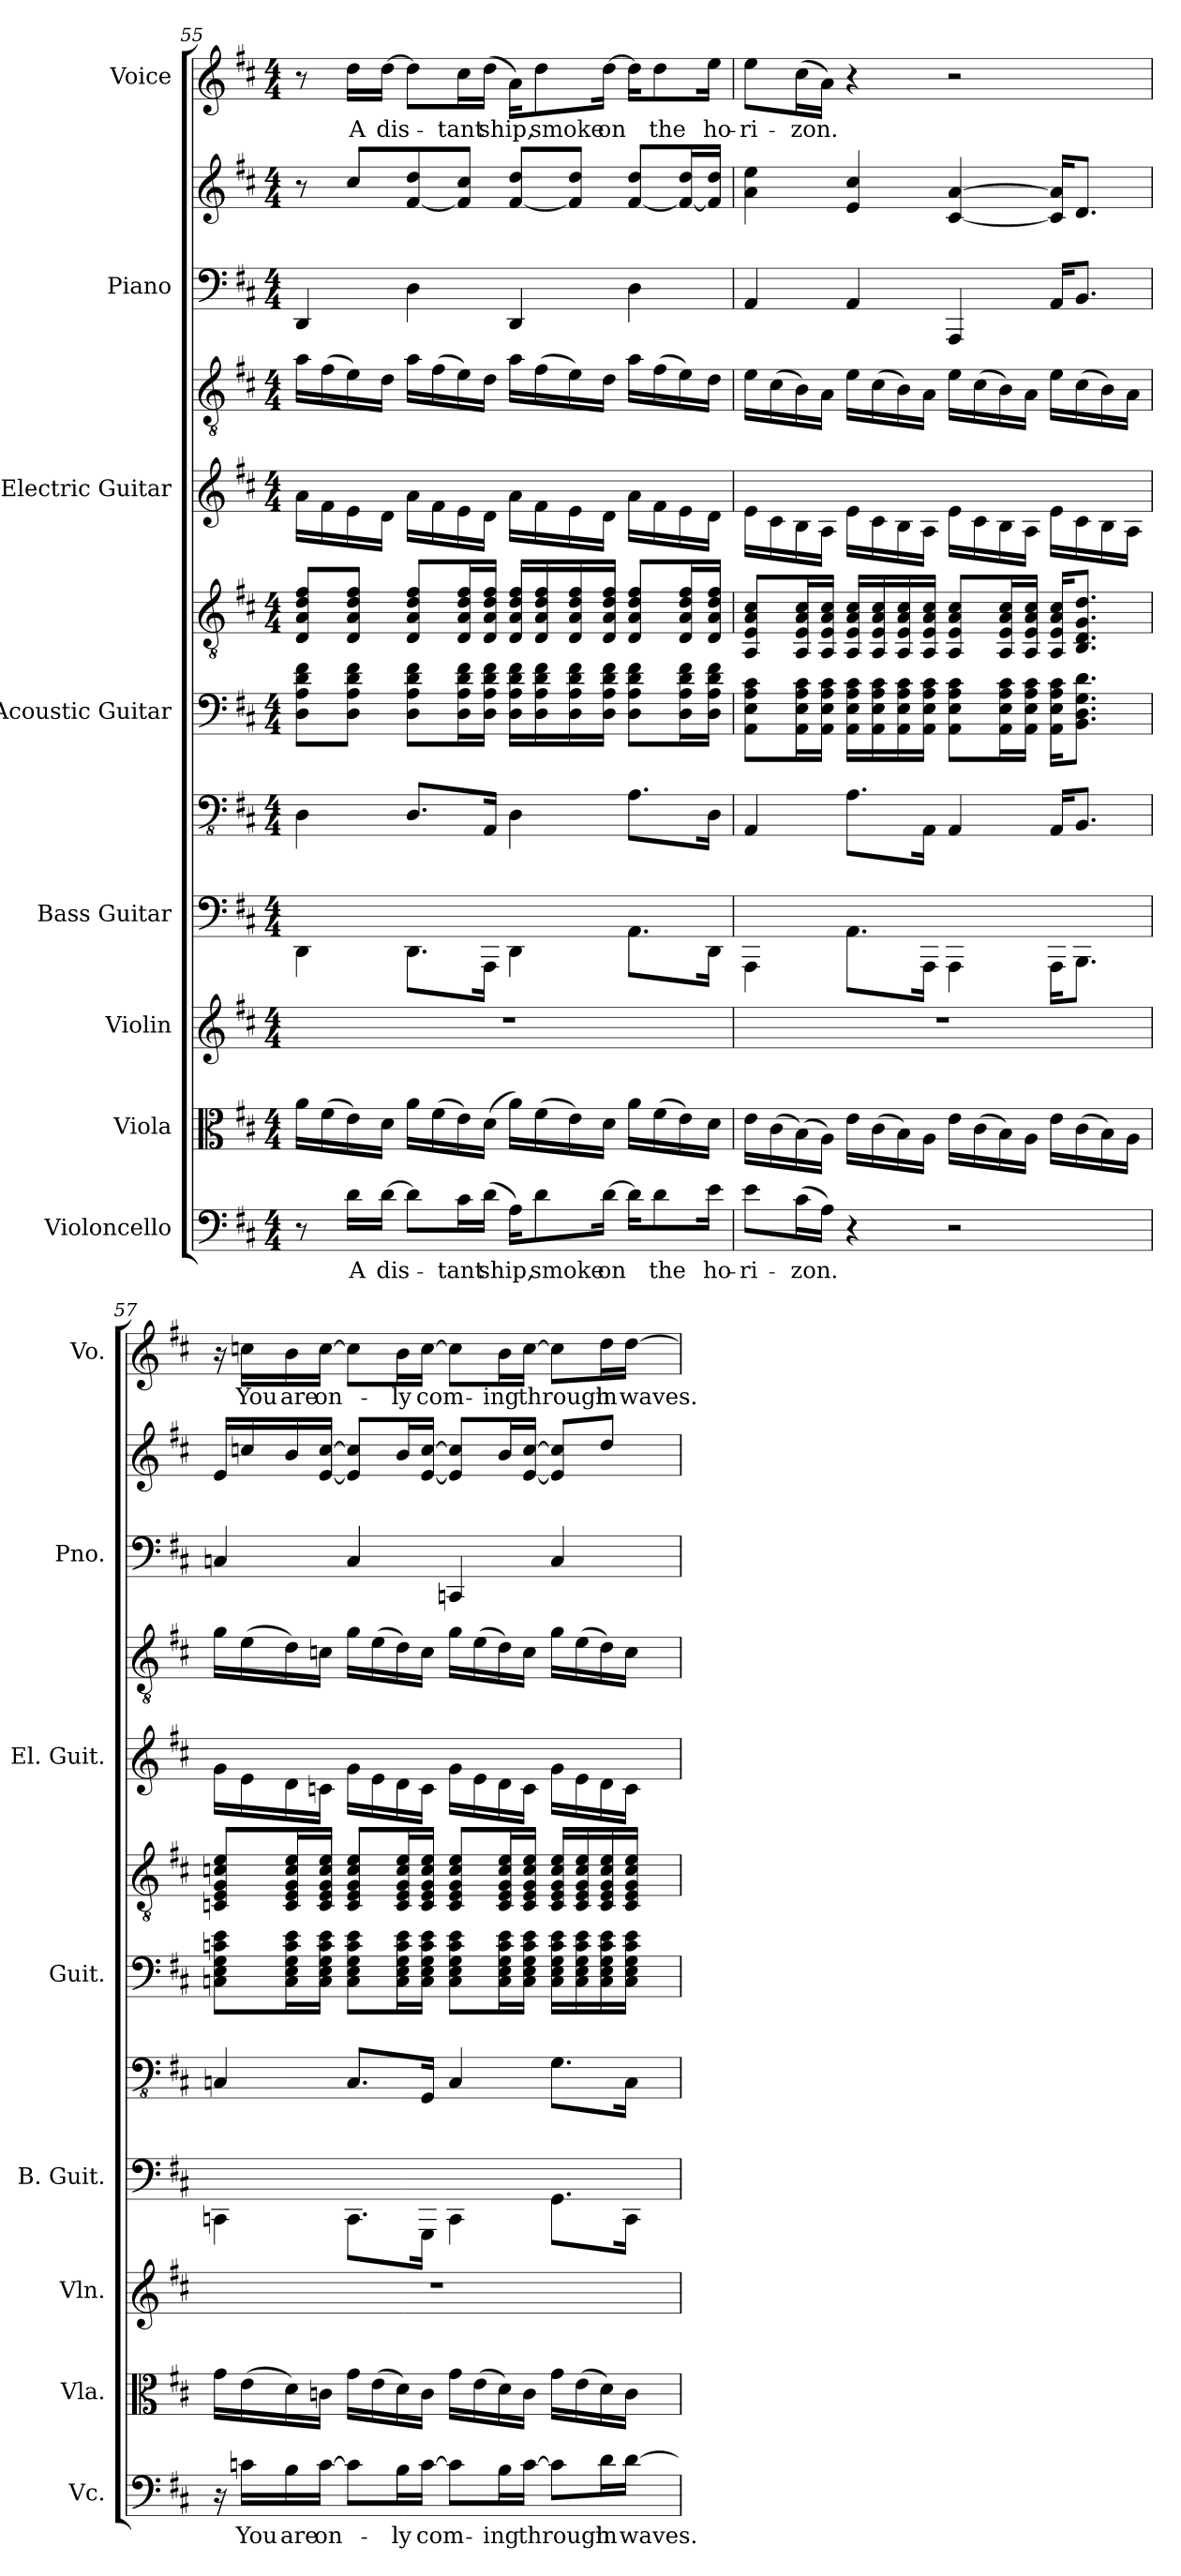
**kern	**text	**kern	**kern	**kern	**kern	**kern	**kern	**kern	**kern	**kern	**kern	**kern	**text
*part8	*part8	*part7	*part6	*part5	*part5	*part4	*part4	*part3	*part3	*part2	*part2	*part1	*part1
*staff12	*staff12	*staff11	*staff10	*staff9	*staff8	*staff7	*staff6	*staff5	*staff4	*staff3	*staff2	*staff1	*staff1
*I"Violoncello	*	*I"Viola	*I"Violin	*I"Bass Guitar	*	*I"Acoustic Guitar	*	*I"Electric Guitar	*	*I"Piano	*	*I"Voice	*
*I'Vc.	*	*I'Vla.	*I'Vln.	*I'B. Guit.	*	*I'Guit.	*	*I'El. Guit.	*	*I'Pno.	*	*I'Vo.	*
*clefF4	*	*clefC3	*clefG2	*	*clefFv4	*	*clefGv2	*	*clefGv2	*clefF4	*clefG2	*clefG2	*
*k[f#c#]	*	*k[f#c#]	*k[f#c#]	*k[f#c#]	*k[f#c#]	*k[f#c#]	*k[f#c#]	*k[f#c#]	*k[f#c#]	*k[f#c#]	*k[f#c#]	*k[f#c#]	*
*M4/4	*	*M4/4	*M4/4	*M4/4	*M4/4	*M4/4	*M4/4	*M4/4	*M4/4	*M4/4	*M4/4	*M4/4	*
=55	=55	=55	=55	=55	=55	=55	=55	=55	=55	=55	=55	=55	=55
8r	.	16a\LL	1r	4DD\	4DD\	8D\ 8A\ 8d\ 8f#\L	8D/ 8A/ 8d/ 8f#/L	16a\LL	16a\LL	4DD/	8r	8r	.
.	.	(16f#\	.	.	.	.	.	16f#\	(16f#\	.	.	.	.
16d\LL	A	16e\)	.	.	.	8D\ 8A\ 8d\ 8f#\J	8D/ 8A/ 8d/ 8f#/J	16e\	16e\)	.	8cc#/L	16dd\LL	A
[16d\JJ	dis-	16d\JJ	.	.	.	.	.	16d\JJ	16d\JJ	.	.	[16dd\JJ	dis-
8d\L]	.	16a\LL	.	8.DD\L	8.DD/L	8D\ 8A\ 8d\ 8f#\L	8D/ 8A/ 8d/ 8f#/L	16a\LL	16a\LL	4D\	[8f#/ 8dd/	8dd\L]	.
.	.	(16f#\	.	.	.	.	.	16f#\	(16f#\	.	.	.	.
16c#\L	-tant	16e\)	.	.	.	16D\ 16A\ 16d\ 16f#\L	16D/ 16A/ 16d/ 16f#/L	16e\	16e\)	.	8f#/] 8cc#/J	16cc#\L	-tant
(16d\JJ	ship,	(16d\JJ	.	16AAA\Jk	16AAA/Jk	16D\ 16A\ 16d\ 16f#\JJ	16D/ 16A/ 16d/ 16f#/JJ	16d\JJ	16d\JJ	.	.	(16dd\JJ	ship,
16A\KL)	.	16a\LL)	.	4DD\	4DD\	16D\ 16A\ 16d\ 16f#\LL	16D/ 16A/ 16d/ 16f#/LL	16a\LL	16a\LL	4DD/	[8f#/ 8dd/L	16a\KL)	.
8d\	smoke	(16f#\	.	.	.	16D\ 16A\ 16d\ 16f#\	16D/ 16A/ 16d/ 16f#/	16f#\	(16f#\	.	.	8dd\	smoke
.	.	16e\)	.	.	.	16D\ 16A\ 16d\ 16f#\	16D/ 16A/ 16d/ 16f#/	16e\	16e\)	.	8f#/] 8dd/J	.	.
[16d\Jk	on	16d\JJ	.	.	.	16D\ 16A\ 16d\ 16f#\JJ	16D/ 16A/ 16d/ 16f#/JJ	16d\JJ	16d\JJ	.	.	[16dd\Jk	on
16d\KL]	.	16a\LL	.	8.AA\L	8.AA\L	8D\ 8A\ 8d\ 8f#\L	8D/ 8A/ 8d/ 8f#/L	16a\LL	16a\LL	4D\	[8f#/ 8dd/L	16dd\KL]	.
8d\	the	(16f#\	.	.	.	.	.	16f#\	(16f#\	.	.	8dd\	the
.	.	16e\)	.	.	.	16D\ 16A\ 16d\ 16f#\L	16D/ 16A/ 16d/ 16f#/L	16e\	16e\)	.	16f#/_ 16dd/L	.	.
16e\Jk	ho-	16d\JJ	.	16DD\Jk	16DD\Jk	16D\ 16A\ 16d\ 16f#\JJ	16D/ 16A/ 16d/ 16f#/JJ	16d\JJ	16d\JJ	.	16f#/] 16dd/JJ	16ee\Jk	ho-
=56	=56	=56	=56	=56	=56	=56	=56	=56	=56	=56	=56	=56	=56
8e\L	-ri-	16e\LL	1r	4AAA\	4AAA/	8AA\ 8E\ 8A\ 8c#\L	8AA/ 8E/ 8A/ 8c#/L	16e\LL	16e\LL	4AA/	4a\ 4ee\	8ee\L	-ri-
.	.	(16c#\	.	.	.	.	.	16c#\	(16c#\	.	.	.	.
(16c#\L	-zon.	(16B\)	.	.	.	16AA\ 16E\ 16A\ 16c#\L	16AA/ 16E/ 16A/ 16c#/L	16B\	16B\)	.	.	(16cc#\L	-zon.
16A\JJ)	.	16A\JJ)	.	.	.	16AA\ 16E\ 16A\ 16c#\JJ	16AA/ 16E/ 16A/ 16c#/JJ	16A\JJ	16A\JJ	.	.	16a\JJ)	.
4r	.	16e\LL	.	8.AA\L	8.AA\L	16AA\ 16E\ 16A\ 16c#\LL	16AA/ 16E/ 16A/ 16c#/LL	16e\LL	16e\LL	4AA/	4e/ 4cc#/	4r	.
.	.	(16c#\	.	.	.	16AA\ 16E\ 16A\ 16c#\	16AA/ 16E/ 16A/ 16c#/	16c#\	(16c#\	.	.	.	.
.	.	16B\)	.	.	.	16AA\ 16E\ 16A\ 16c#\	16AA/ 16E/ 16A/ 16c#/	16B\	16B\)	.	.	.	.
.	.	16A\JJ	.	16AAA\Jk	16AAA\Jk	16AA\ 16E\ 16A\ 16c#\JJ	16AA/ 16E/ 16A/ 16c#/JJ	16A\JJ	16A\JJ	.	.	.	.
2r	.	16e\LL	.	4AAA\	4AAA/	8AA\ 8E\ 8A\ 8c#\L	8AA/ 8E/ 8A/ 8c#/L	16e\LL	16e\LL	4AAA/	[4c#/ [4a/	2r	.
.	.	(16c#\	.	.	.	.	.	16c#\	(16c#\	.	.	.	.
.	.	16B\)	.	.	.	16AA\ 16E\ 16A\ 16c#\L	16AA/ 16E/ 16A/ 16c#/L	16B\	16B\)	.	.	.	.
.	.	16A\JJ	.	.	.	16AA\ 16E\ 16A\ 16c#\JJ	16AA/ 16E/ 16A/ 16c#/JJ	16A\JJ	16A\JJ	.	.	.	.
.	.	16e\LL	.	16AAA\KL	16AAA/KL	16AA\ 16E\ 16A\ 16c#\KL	16AA/ 16E/ 16A/ 16c#/KL	16e\LL	16e\LL	16AA/KL	16c#/] 16a/]KL	.	.
.	.	(16c#\	.	8.BBB\J	8.BBB/J	8.BB\ 8.D\ 8.G\ 8.d\J	8.BB/ 8.D/ 8.G/ 8.d/J	16c#\	(16c#\	8.BB/J	8.d/J	.	.
.	.	16B\)	.	.	.	.	.	16B\	16B\)	.	.	.	.
.	.	16A\JJ	.	.	.	.	.	16A\JJ	16A\JJ	.	.	.	.
!!LO:PB:g=z
=57	=57	=57	=57	=57	=57	=57	=57	=57	=57	=57	=57	=57	=57
16r	.	16g\LL	1r	4CCn\	4CCn/	8Cn\ 8E\ 8G\ 8cn\ 8e\L	8Cn/ 8E/ 8G/ 8cn/ 8e/L	16g\LL	16g\LL	4Cn/	16e/LL	16r	.
16cn\LL	You	(16e\	.	.	.	.	.	16e\	(16e\	.	16ccn/	16ccn\LL	You
16B\	are	16d\)	.	.	.	16C\ 16E\ 16G\ 16c\ 16e\L	16C/ 16E/ 16G/ 16c/ 16e/L	16d\	16d\)	.	16b/	16b\	are
[16c\JJ	on-	16cn\JJ	.	.	.	16C\ 16E\ 16G\ 16c\ 16e\JJ	16C/ 16E/ 16G/ 16c/ 16e/JJ	16cn\JJ	16cn\JJ	.	[16e/ [16cc/JJ	[16cc\JJ	on-
8c\L]	.	16g\LL	.	8.CC\L	8.CC/L	8C\ 8E\ 8G\ 8c\ 8e\L	8C/ 8E/ 8G/ 8c/ 8e/L	16g\LL	16g\LL	4C/	8e/] 8cc/]L	8cc\L]	.
.	.	(16e\	.	.	.	.	.	16e\	(16e\	.	.	.	.
16B\L	-ly	16d\)	.	.	.	16C\ 16E\ 16G\ 16c\ 16e\L	16C/ 16E/ 16G/ 16c/ 16e/L	16d\	16d\)	.	16b/L	16b\L	-ly
[16c\JJ	com-	16c\JJ	.	16GGG\Jk	16GGG/Jk	16C\ 16E\ 16G\ 16c\ 16e\JJ	16C/ 16E/ 16G/ 16c/ 16e/JJ	16c\JJ	16c\JJ	.	[16e/ [16cc/JJ	[16cc\JJ	com-
8c\L]	.	16g\LL	.	4CC\	4CC/	8C\ 8E\ 8G\ 8c\ 8e\L	8C/ 8E/ 8G/ 8c/ 8e/L	16g\LL	16g\LL	4CCn/	8e/] 8cc/]L	8cc\L]	.
.	.	(16e\	.	.	.	.	.	16e\	(16e\	.	.	.	.
16B\L	-ing	16d\)	.	.	.	16C\ 16E\ 16G\ 16c\ 16e\L	16C/ 16E/ 16G/ 16c/ 16e/L	16d\	16d\)	.	16b/L	16b\L	-ing
[16c\JJ	through	16c\JJ	.	.	.	16C\ 16E\ 16G\ 16c\ 16e\JJ	16C/ 16E/ 16G/ 16c/ 16e/JJ	16c\JJ	16c\JJ	.	[16e/ [16cc/JJ	[16cc\JJ	through
8c\L]	.	16g\LL	.	8.GG\L	8.GG\L	16C\ 16E\ 16G\ 16c\ 16e\LL	16C/ 16E/ 16G/ 16c/ 16e/LL	16g\LL	16g\LL	4C/	8e/] 8cc/]L	8cc\L]	.
.	.	(16e\	.	.	.	16C\ 16E\ 16G\ 16c\ 16e\	16C/ 16E/ 16G/ 16c/ 16e/	16e\	(16e\	.	.	.	.
16d\L	in	16d\)	.	.	.	16C\ 16E\ 16G\ 16c\ 16e\	16C/ 16E/ 16G/ 16c/ 16e/	16d\	16d\)	.	8dd/J	16dd\L	in
[16d\JJ	waves.	16c\JJ	.	16CC\Jk	16CC\Jk	16C\ 16E\ 16G\ 16c\ 16e\JJ	16C/ 16E/ 16G/ 16c/ 16e/JJ	16c\JJ	16c\JJ	.	.	[16dd\JJ	waves.
=	=	=	=	=	=	=	=	=	=	=	=	=	=
*-	*-	*-	*-	*-	*-	*-	*-	*-	*-	*-	*-	*-	*-
